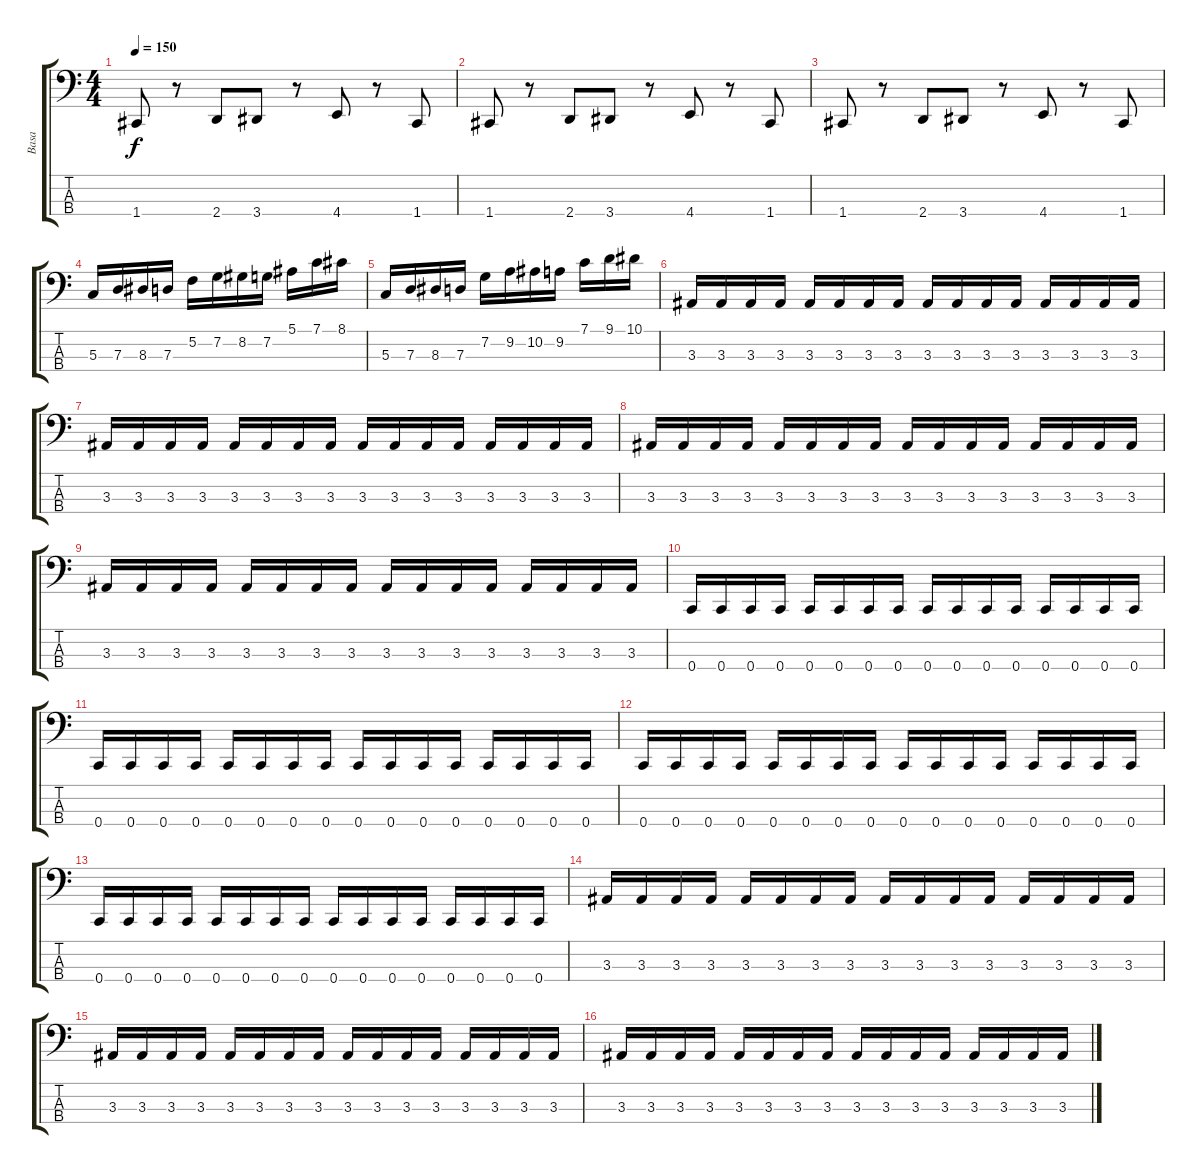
\track ("Basa" "Basa") {instrument electricbassfinger}
\staff {score tabs}
\tuning (F2 C2 G1 C1) {hide}
\ts (4 4)
\tempo 150
\clef f4
\ks c
1.4.8{dy f} r.8 2.4.8 3.4.8 r.8 4.4.8 r.8 1.4.8 |
1.4.8 r.8 2.4.8 3.4.8 r.8 4.4.8 r.8 1.4.8 |
1.4.8 r.8 2.4.8 3.4.8 r.8 4.4.8 r.8 1.4.8 |
5.3.16 7.3.16 8.3.16 7.3.16 5.2.16 7.2.16 8.2.16 7.2.16 5.1.16 7.1.16 8.1.16 |
5.3.16 7.3.16 8.3.16 7.3.16 7.2.16 9.2.16 10.2.16 9.2.16 7.1.16 9.1.16 10.1.16 |
3.3.16 3.3.16 3.3.16 3.3.16 3.3.16 3.3.16 3.3.16 3.3.16 3.3.16 3.3.16 3.3.16 3.3.16 3.3.16 3.3.16 3.3.16 3.3.16 |
3.3.16 3.3.16 3.3.16 3.3.16 3.3.16 3.3.16 3.3.16 3.3.16 3.3.16 3.3.16 3.3.16 3.3.16 3.3.16 3.3.16 3.3.16 3.3.16 |
3.3.16 3.3.16 3.3.16 3.3.16 3.3.16 3.3.16 3.3.16 3.3.16 3.3.16 3.3.16 3.3.16 3.3.16 3.3.16 3.3.16 3.3.16 3.3.16 |
3.3.16 3.3.16 3.3.16 3.3.16 3.3.16 3.3.16 3.3.16 3.3.16 3.3.16 3.3.16 3.3.16 3.3.16 3.3.16 3.3.16 3.3.16 3.3.16 |
0.4.16 0.4.16 0.4.16 0.4.16 0.4.16 0.4.16 0.4.16 0.4.16 0.4.16 0.4.16 0.4.16 0.4.16 0.4.16 0.4.16 0.4.16 0.4.16 |
0.4.16 0.4.16 0.4.16 0.4.16 0.4.16 0.4.16 0.4.16 0.4.16 0.4.16 0.4.16 0.4.16 0.4.16 0.4.16 0.4.16 0.4.16 0.4.16 |
0.4.16 0.4.16 0.4.16 0.4.16 0.4.16 0.4.16 0.4.16 0.4.16 0.4.16 0.4.16 0.4.16 0.4.16 0.4.16 0.4.16 0.4.16 0.4.16 |
0.4.16 0.4.16 0.4.16 0.4.16 0.4.16 0.4.16 0.4.16 0.4.16 0.4.16 0.4.16 0.4.16 0.4.16 0.4.16 0.4.16 0.4.16 0.4.16 |
3.3.16 3.3.16 3.3.16 3.3.16 3.3.16 3.3.16 3.3.16 3.3.16 3.3.16 3.3.16 3.3.16 3.3.16 3.3.16 3.3.16 3.3.16 3.3.16 |
3.3.16 3.3.16 3.3.16 3.3.16 3.3.16 3.3.16 3.3.16 3.3.16 3.3.16 3.3.16 3.3.16 3.3.16 3.3.16 3.3.16 3.3.16 3.3.16 |
3.3.16 3.3.16 3.3.16 3.3.16 3.3.16 3.3.16 3.3.16 3.3.16 3.3.16 3.3.16 3.3.16 3.3.16 3.3.16 3.3.16 3.3.16 3.3.16
